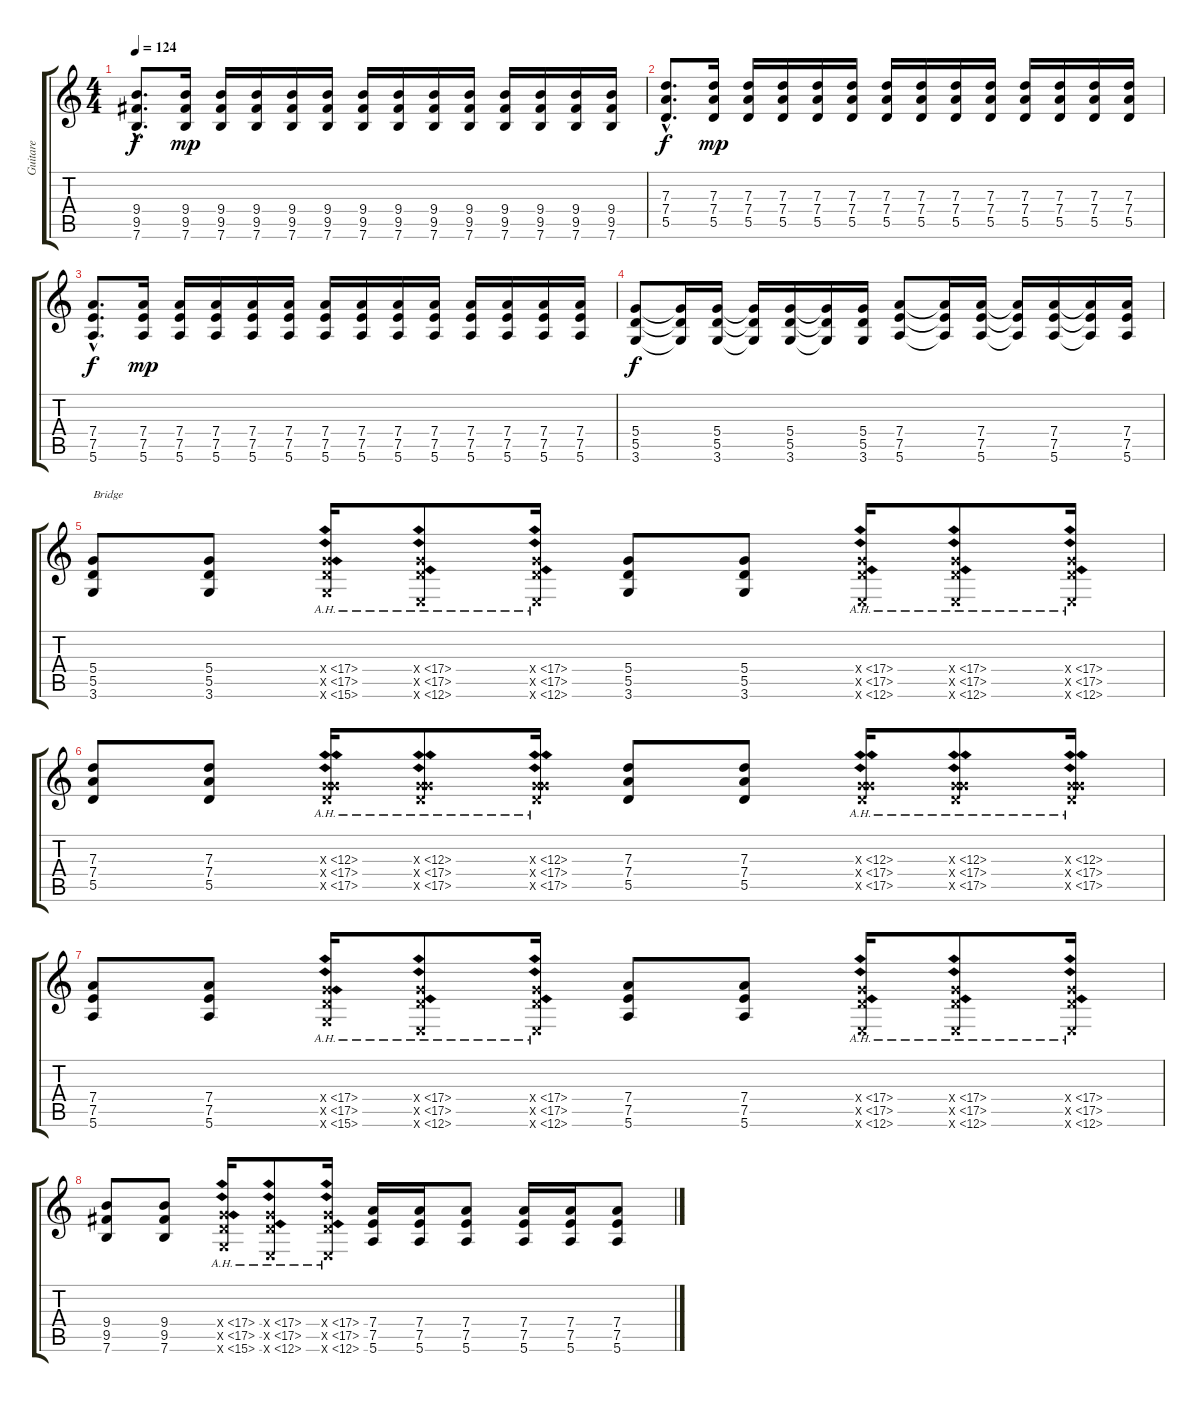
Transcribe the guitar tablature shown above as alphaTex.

\track ("Guitare" "Guitare") {instrument distortionguitar}
\staff {score tabs}
\tuning (E4 B3 G3 D3 A2 E2) {hide}
\ts (4 4)
\tempo 124
\clef g2
\ks c
(9.4{hac} 9.5{hac} 7.6{hac}).8{d dy f} (9.4 9.5 7.6).16{dy mp} (9.4 9.5 7.6).16 (9.4 9.5 7.6).16 (9.4 9.5 7.6).16 (9.4 9.5 7.6).16 (9.4 9.5 7.6).16 (9.4 9.5 7.6).16 (9.4 9.5 7.6).16 (9.4 9.5 7.6).16 (9.4 9.5 7.6).16 (9.4 9.5 7.6).16 (9.4 9.5 7.6).16 (9.4 9.5 7.6).16 |
(7.3{hac} 7.4{hac} 5.5{hac}).8{d dy f} (7.3 7.4 5.5).16{dy mp} (7.3 7.4 5.5).16 (7.3 7.4 5.5).16 (7.3 7.4 5.5).16 (7.3 7.4 5.5).16 (7.3 7.4 5.5).16 (7.3 7.4 5.5).16 (7.3 7.4 5.5).16 (7.3 7.4 5.5).16 (7.3 7.4 5.5).16 (7.3 7.4 5.5).16 (7.3 7.4 5.5).16 (7.3 7.4 5.5).16 |
(7.4{hac} 7.5{hac} 5.6{hac}).8{d dy f} (7.4 7.5 5.6).16{dy mp} (7.4 7.5 5.6).16 (7.4 7.5 5.6).16 (7.4 7.5 5.6).16 (7.4 7.5 5.6).16 (7.4 7.5 5.6).16 (7.4 7.5 5.6).16 (7.4 7.5 5.6).16 (7.4 7.5 5.6).16 (7.4 7.5 5.6).16 (7.4 7.5 5.6).16 (7.4 7.5 5.6).16 (7.4 7.5 5.6).16 |
(5.4 5.5 3.6).8{dy f} (5.4{t} 5.5{t} 3.6{t}).16 (5.4 5.5 3.6).16 (5.4{t} 5.5{t} 3.6{t}).16 (5.4 5.5 3.6).16 (5.4{t} 5.5{t} 3.6{t}).16 (5.4 5.5 3.6).16 (7.4 7.5 5.6).8 (7.4{t} 7.5{t} 5.6{t}).16 (7.4 7.5 5.6).16 (7.4{t} 7.5{t} 5.6{t}).16 (7.4 7.5 5.6).16 (7.4{t} 7.5{t} 5.6{t}).16 (7.4 7.5 5.6).16 |
(5.4 5.5 3.6).8{txt "Bridge"} (5.4 5.5 3.6).8 (5.4{ah 12 x} 5.5{ah 12 x} 3.6{ah 12 x}).16 (5.4{ah 12 x} 5.5{ah 12 x} 0.6{ah 12 x}).8 (5.4{ah 12 x} 5.5{ah 12 x} 0.6{ah 12 x}).16 (5.4 5.5 3.6).8 (5.4 5.5 3.6).8 (5.4{ah 12 x} 5.5{ah 12 x} 0.6{ah 12 x}).16 (5.4{ah 12 x} 5.5{ah 12 x} 0.6{ah 12 x}).8 (5.4{ah 12 x} 5.5{ah 12 x} 0.6{ah 12 x}).16 |
(7.3 7.4 5.5).8 (7.3 7.4 5.5).8 (0.3{ah 12 x} 5.4{ah 12 x} 5.5{ah 12 x}).16 (0.3{ah 12 x} 5.4{ah 12 x} 5.5{ah 12 x}).8 (0.3{ah 12 x} 5.4{ah 12 x} 5.5{ah 12 x}).16 (7.3 7.4 5.5).8 (7.3 7.4 5.5).8 (0.3{ah 12 x} 5.4{ah 12 x} 5.5{ah 12 x}).16 (0.3{ah 12 x} 5.4{ah 12 x} 5.5{ah 12 x}).8 (0.3{ah 12 x} 5.4{ah 12 x} 5.5{ah 12 x}).16 |
(7.4 7.5 5.6).8 (7.4 7.5 5.6).8 (5.4{ah 12 x} 5.5{ah 12 x} 3.6{ah 12 x}).16 (5.4{ah 12 x} 5.5{ah 12 x} 0.6{ah 12 x}).8 (5.4{ah 12 x} 5.5{ah 12 x} 0.6{ah 12 x}).16 (7.4 7.5 5.6).8 (7.4 7.5 5.6).8 (5.4{ah 12 x} 5.5{ah 12 x} 0.6{ah 12 x}).16 (5.4{ah 12 x} 5.5{ah 12 x} 0.6{ah 12 x}).8 (5.4{ah 12 x} 5.5{ah 12 x} 0.6{ah 12 x}).16 |
(9.4 9.5 7.6).8 (9.4 9.5 7.6).8 (5.4{ah 12 x} 5.5{ah 12 x} 3.6{ah 12 x}).16 (5.4{ah 12 x} 5.5{ah 12 x} 0.6{ah 12 x}).8 (5.4{ah 12 x} 5.5{ah 12 x} 0.6{ah 12 x}).16 (7.4 7.5 5.6).16 (7.4 7.5 5.6).16 (7.4 7.5 5.6).8 (7.4 7.5 5.6).16 (7.4 7.5 5.6).16 (7.4 7.5 5.6).8
